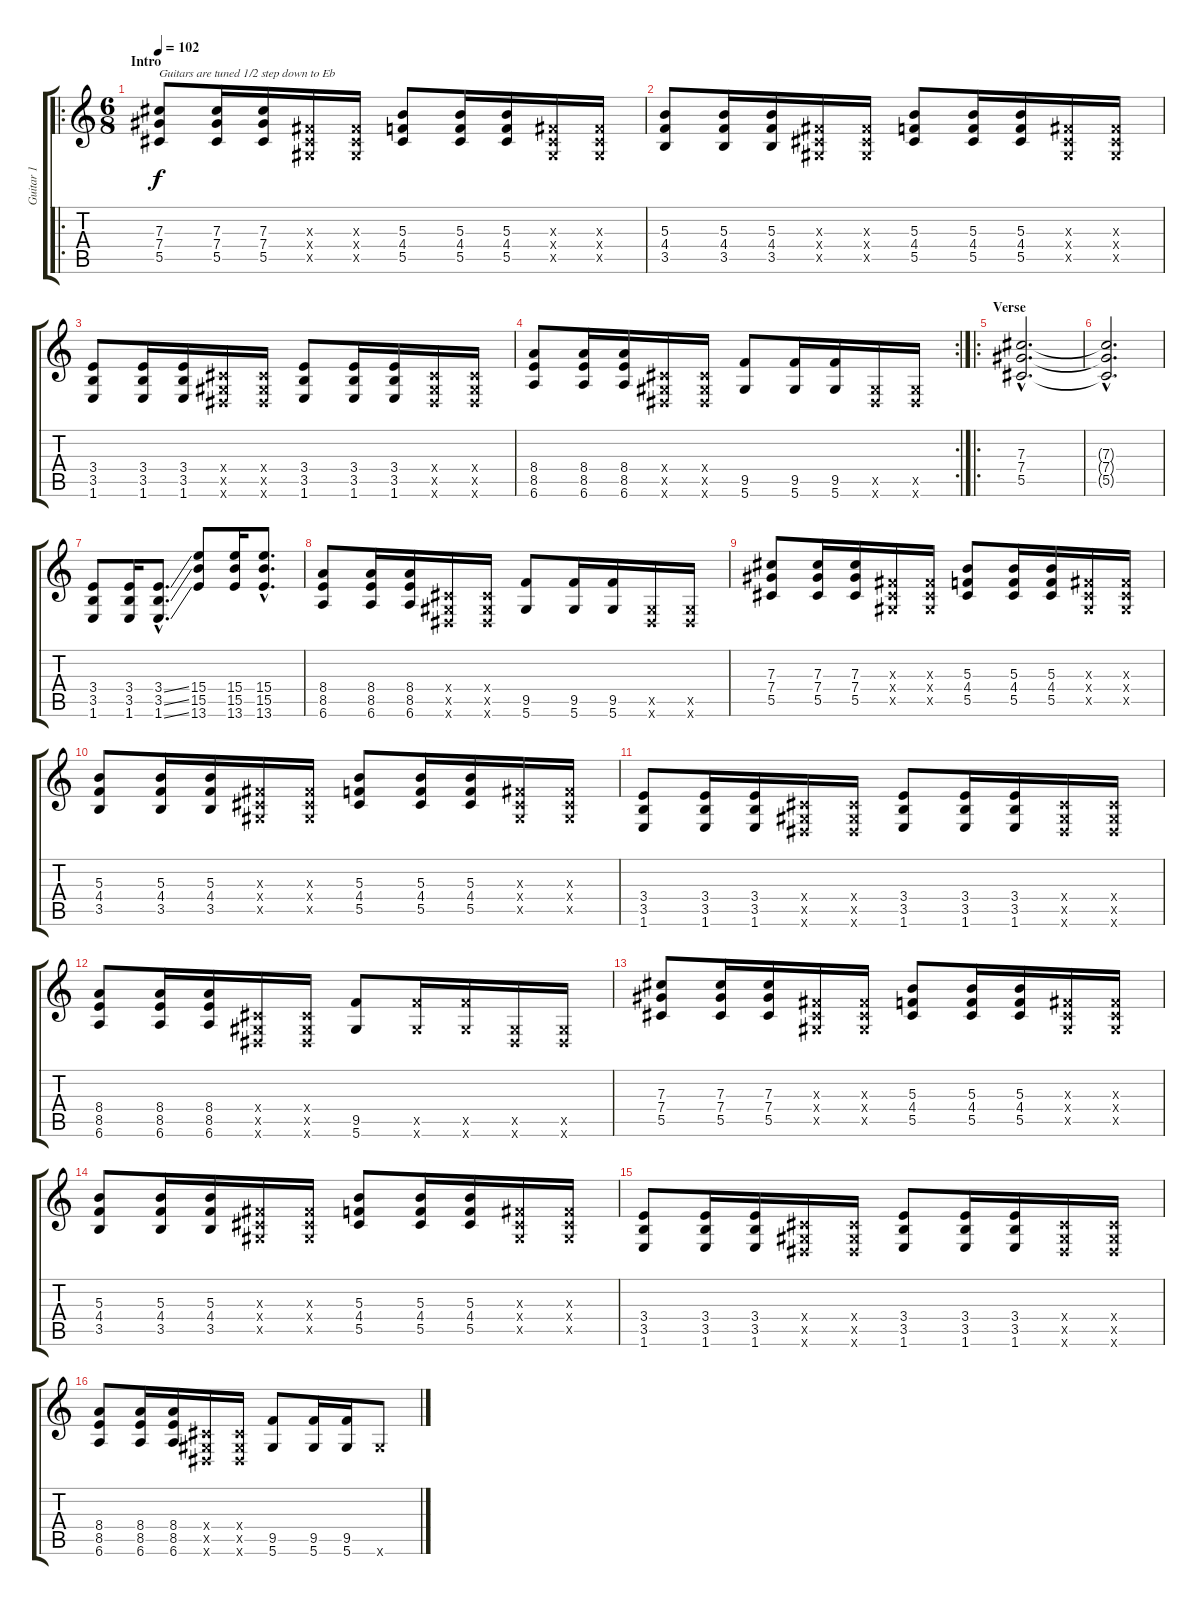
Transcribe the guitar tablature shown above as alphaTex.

\track ("Guitar 1" "Guitar 1") {instrument distortionguitar}
\staff {score tabs}
\tuning (Eb4 Bb3 Gb3 Db3 Ab2 Eb2) {hide}
\ro
\ts (6 8)
\section ("" "Intro")
\tempo 102
\clef g2
\ks c
(7.3 7.4 5.5).8{txt "Guitars are tuned 1/2 step down to Eb" dy f instrument distortionguitar} (7.3 7.4 5.5).16 (7.3 7.4 5.5).16 (0.3{x} 0.4{x} 0.5{x}).16 (0.3{x} 0.4{x} 0.5{x}).16 (5.3 4.4 5.5).8 (5.3 4.4 5.5).16 (5.3 4.4 5.5).16 (0.3{x} 0.4{x} 0.5{x}).16 (0.3{x} 0.4{x} 0.5{x}).16 |
(5.3 4.4 3.5).8 (5.3 4.4 3.5).16 (5.3 4.4 3.5).16 (0.3{x} 0.4{x} 0.5{x}).16 (0.3{x} 0.4{x} 0.5{x}).16 (5.3 4.4 5.5).8 (5.3 4.4 5.5).16 (5.3 4.4 5.5).16 (0.3{x} 0.4{x} 0.5{x}).16 (0.3{x} 0.4{x} 0.5{x}).16 |
(3.4 3.5 1.6).8 (3.4 3.5 1.6).16 (3.4 3.5 1.6).16 (0.4{x} 0.5{x} 0.6{x}).16 (0.4{x} 0.5{x} 0.6{x}).16 (3.4 3.5 1.6).8 (3.4 3.5 1.6).16 (3.4 3.5 1.6).16 (0.4{x} 0.5{x} 0.6{x}).16 (0.4{x} 0.5{x} 0.6{x}).16 |
\rc 2
(8.4 8.5 6.6).8 (8.4 8.5 6.6).16 (8.4 8.5 6.6).16 (0.4{x} 0.5{x} 0.6{x}).16 (0.4{x} 0.5{x} 0.6{x}).16 (9.5 5.6).8 (9.5 5.6).16 (9.5 5.6).16 (0.5{x} 0.6{x}).16 (0.5{x} 0.6{x}).16 |
\ro
\section ("" "Verse")
(7.3{hac} 7.4{hac} 5.5{hac}).2{d} |
(7.3{hac t} 7.4{hac t} 5.5{hac t}).2{d} |
(3.4 3.5 1.6).8 (3.4 3.5 1.6).16 (3.4{ss hac} 3.5{ss hac} 1.6{ss hac}).8{d} (15.4 15.5 13.6).8 (15.4 15.5 13.6).16 (15.4{hac} 15.5{hac} 13.6{hac}).8{d} |
(8.4 8.5 6.6).8 (8.4 8.5 6.6).16 (8.4 8.5 6.6).16 (0.4{x} 0.5{x} 0.6{x}).16 (0.4{x} 0.5{x} 0.6{x}).16 (9.5 5.6).8 (9.5 5.6).16 (9.5 5.6).16 (0.5{x} 0.6{x}).16 (0.5{x} 0.6{x}).16 |
(7.3 7.4 5.5).8 (7.3 7.4 5.5).16 (7.3 7.4 5.5).16 (0.3{x} 0.4{x} 0.5{x}).16 (0.3{x} 0.4{x} 0.5{x}).16 (5.3 4.4 5.5).8 (5.3 4.4 5.5).16 (5.3 4.4 5.5).16 (0.3{x} 0.4{x} 0.5{x}).16 (0.3{x} 0.4{x} 0.5{x}).16 |
(5.3 4.4 3.5).8 (5.3 4.4 3.5).16 (5.3 4.4 3.5).16 (0.3{x} 0.4{x} 0.5{x}).16 (0.3{x} 0.4{x} 0.5{x}).16 (5.3 4.4 5.5).8 (5.3 4.4 5.5).16 (5.3 4.4 5.5).16 (0.3{x} 0.4{x} 0.5{x}).16 (0.3{x} 0.4{x} 0.5{x}).16 |
(3.4 3.5 1.6).8 (3.4 3.5 1.6).16 (3.4 3.5 1.6).16 (0.4{x} 0.5{x} 0.6{x}).16 (0.4{x} 0.5{x} 0.6{x}).16 (3.4 3.5 1.6).8 (3.4 3.5 1.6).16 (3.4 3.5 1.6).16 (0.4{x} 0.5{x} 0.6{x}).16 (0.4{x} 0.5{x} 0.6{x}).16 |
(8.4 8.5 6.6).8 (8.4 8.5 6.6).16 (8.4 8.5 6.6).16 (0.4{x} 0.5{x} 0.6{x}).16 (0.4{x} 0.5{x} 0.6{x}).16 (9.5 5.6).8 (9.5{x} 5.6{x}).16 (9.5{x} 5.6{x}).16 (0.5{x} 0.6{x}).16 (0.5{x} 0.6{x}).16 |
(7.3 7.4 5.5).8 (7.3 7.4 5.5).16 (7.3 7.4 5.5).16 (0.3{x} 0.4{x} 0.5{x}).16 (0.3{x} 0.4{x} 0.5{x}).16 (5.3 4.4 5.5).8 (5.3 4.4 5.5).16 (5.3 4.4 5.5).16 (0.3{x} 0.4{x} 0.5{x}).16 (0.3{x} 0.4{x} 0.5{x}).16 |
(5.3 4.4 3.5).8 (5.3 4.4 3.5).16 (5.3 4.4 3.5).16 (0.3{x} 0.4{x} 0.5{x}).16 (0.3{x} 0.4{x} 0.5{x}).16 (5.3 4.4 5.5).8 (5.3 4.4 5.5).16 (5.3 4.4 5.5).16 (0.3{x} 0.4{x} 0.5{x}).16 (0.3{x} 0.4{x} 0.5{x}).16 |
(3.4 3.5 1.6).8 (3.4 3.5 1.6).16 (3.4 3.5 1.6).16 (0.4{x} 0.5{x} 0.6{x}).16 (0.4{x} 0.5{x} 0.6{x}).16 (3.4 3.5 1.6).8 (3.4 3.5 1.6).16 (3.4 3.5 1.6).16 (0.4{x} 0.5{x} 0.6{x}).16 (0.4{x} 0.5{x} 0.6{x}).16 |
(8.4 8.5 6.6).8 (8.4 8.5 6.6).16 (8.4 8.5 6.6).16 (0.4{x} 0.5{x} 0.6{x}).16 (0.4{x} 0.5{x} 0.6{x}).16 (9.5 5.6).8 (9.5 5.6).16 (9.5 5.6).16 5.6{x}.8
